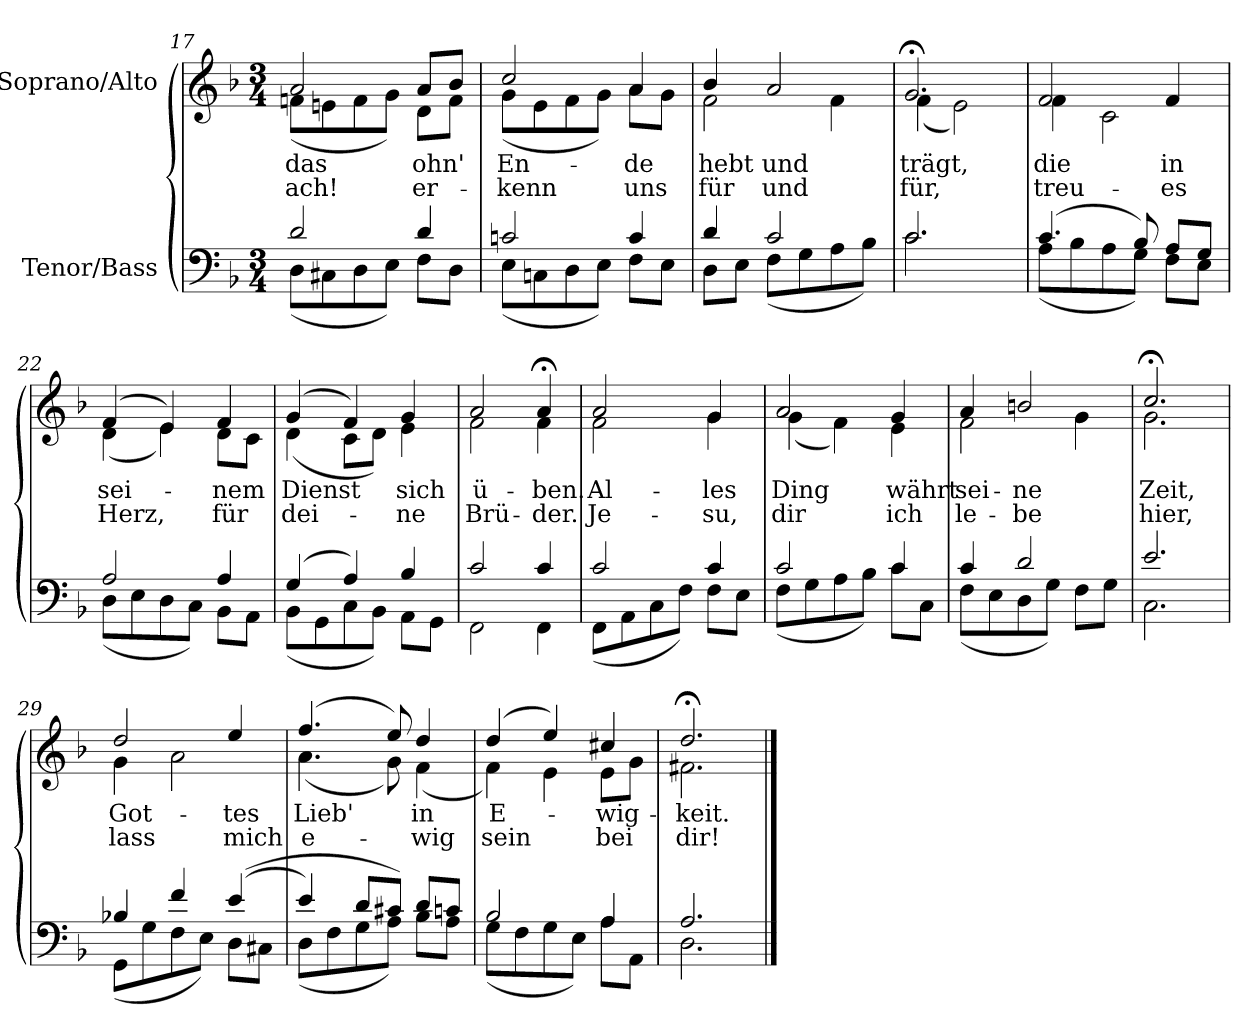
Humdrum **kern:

**kern	**kern	**text	**text
*part2	*part1	*part1	*part1
*staff2	*staff1	*staff1	*staff1
*I"Tenor/Bass	*I"Soprano/Alto	*	*
*clefF4	*clefG2	*	*
*k[b-]	*k[b-]	*	*
*M3/4	*M3/4	*	*
=17	=17	=17	=17
*^	*	*	*
!	!	!	!LO:LY:b	!LO:LY:b
*	*	*^	*	*
2d/	(8D\L	2a/	(8fn\L	das	ach!
.	8C#X\	.	8en\	.	.
.	8D\	.	8f\	.	.
.	8E\J)	.	8g\J)	.	.
!	!	!	!	!LO:LY:b	!LO:LY:b
4d/	8F\L	8a/L	8d\L	ohn'	er-
.	8D\J	8b-/J	8f\J	.	.
=18	=18	=18	=18	=18	=18
!	!	!	!	!LO:LY:b	!LO:LY:b
2cn/	(8E\L	2cc/	(8g\L	En-	-kenn
.	8Cn\	.	8e\	.	.
.	8D\	.	8f\	.	.
.	8E\J)	.	8g\J)	.	.
!	!	!	!	!LO:LY:b	!LO:LY:b
4c/	8F\L	4a/	8a\L	de	uns
.	8E\J	.	8g\J	.	.
!!LO:PB:g=z	!!
=19	=19	=19	=19	=19	=19
!	!	!	!	!LO:LY:b	!LO:LY:b
4d/	8D\L	4b-/	2f\	hebt	für
.	8E\J	.	.	.	.
!	!	!	!	!LO:LY:b	!LO:LY:b
2c/	(8F\L	2a/	.	und	und
.	8G\	.	.	.	.
.	8A\	.	4f\	.	.
.	8B-\J)	.	.	.	.
=20	=20	=20	=20	=20	=20
!	!	!	!	!LO:LY:b	!LO:LY:b
2.c/	2.c\	2.g;</	(4f\	trägt,	für,
.	.	.	2e\)	.	.
=21	=21	=21	=21	=21	=21
!	!	!	!	!LO:LY:b	!LO:LY:b
(4.c/	(8A\L	2f/	4f\	die	treu-
.	8B-\	.	.	.	.
.	8A\	.	2c\	.	.
8B-/)	8G\J)	.	.	.	.
!	!	!	!	!LO:LY:b	!LO:LY:b
8A/L	8F\L	4f/	.	in	-es
8G/J	8E\J	.	.	.	.
=22	=22	=22	=22	=22	=22
!	!	!	!	!LO:LY:b	!LO:LY:b
2A/	(8D\L	(4f/	(4d\	sei-	Herz,
.	8E\	.	.	.	.
.	8D\	4e/)	4e\)	.	.
.	8C\J)	.	.	.	.
!	!	!	!	!LO:LY:b	!LO:LY:b
4A/	8BB-\L	4f/	8d\L	-nem	für
.	8AA\J	.	8c\J	.	.
=23	=23	=23	=23	=23	=23
!	!	!	!	!LO:LY:b	!LO:LY:b
(4G/	(8BB-\L	(4g/	(4d\	Dienst	dei-
.	8GG\	.	.	.	.
4A/)	8C\	4f/)	8c\L	.	.
.	8BB-\J)	.	8d\J)	.	.
!	!	!	!	!LO:LY:b	!LO:LY:b
4B-/	8AA\L	4g/	4e\	sich	-ne
.	8GG\J	.	.	.	.
=24	=24	=24	=24	=24	=24
!	!	!	!	!LO:LY:b	!LO:LY:b
2c/	2FF\	2a/	2f\	ü-	Brü-
!	!	!	!	!LO:LY:b	!LO:LY:b
4c/	4FF\	4a;</	4f\	-ben.	-der.
=25	=25	=25	=25	=25	=25
!	!	!	!	!LO:LY:b	!LO:LY:b
2c/	(8FF\L	2a/	2f\	Al-	Je-
.	8AA\	.	.	.	.
.	8C\	.	.	.	.
.	8F\J)	.	.	.	.
!	!	!	!	!LO:LY:b	!LO:LY:b
4c/	8F\L	4g/	4g\	-les	-su,
.	8E\J	.	.	.	.
!!LO:LB:g=z	!!
=26	=26	=26	=26	=26	=26
!	!	!	!	!LO:LY:b	!LO:LY:b
2c/	(8F\L	2a/	(4g\	Ding	dir
.	8G\	.	.	.	.
.	8A\	.	4f\)	.	.
.	8B-\J)	.	.	.	.
!	!	!	!	!LO:LY:b	!LO:LY:b
4c/	8c\L	4g/	4e\	währt	ich
.	8C\J	.	.	.	.
=27	=27	=27	=27	=27	=27
!	!	!	!	!LO:LY:b	!LO:LY:b
4c/	(8F\L	4a/	2f\	sei-	le-
.	8E\	.	.	.	.
!	!	!	!	!LO:LY:b	!LO:LY:b
2d/	8D\	2bn/	.	ne	-be
.	8G\J)	.	.	.	.
.	8F\L	.	4g\	.	.
.	8G\J	.	.	.	.
=28	=28	=28	=28	=28	=28
!	!	!	!	!LO:LY:b	!LO:LY:b
2.e/	2.C\	2.cc;</	2.g\	Zeit,	hier,
=29	=29	=29	=29	=29	=29
!	!	!	!	!LO:LY:b	!LO:LY:b
4B-X/	(8GG\L	2dd/	4g\	Got-	lass
.	8G\	.	.	.	.
4f/	8F\	.	2a\	.	.
.	8E\J)	.	.	.	.
!	!	!	!	!LO:LY:b	!LO:LY:b
((4e/	8D\L	4ee/	.	-tes	mich
.	8C#X\J	.	.	.	.
=30	=30	=30	=30	=30	=30
!	!	!	!	!LO:LY:b	!LO:LY:b
4e/)	(8D\L	(4.ff/	(4.a\	Lieb'	e-
.	8F\	.	.	.	.
8d/L	8G\	.	.	.	.
8c#X/J)	8A\J)	8ee/)	8g\)	.	.
!	!	!	!	!LO:LY:b	!LO:LY:b
8d/L	8B-\L	4dd/	(4f\	in	-wig
8cn/J	8A\J	.	.	.	.
=31	=31	=31	=31	=31	=31
!	!	!	!	!LO:LY:b	!LO:LY:b
2B-/	(8G\L	(4dd/	4f\)	E-	sein
.	8F\	.	.	.	.
.	8G\	4ee/)	4e\	.	.
.	8E\J)	.	.	.	.
!	!	!	!	!LO:LY:b	!LO:LY:b
4A/	8A\L	4cc#X/	8e\L	-wig-	bei
.	8AA\J	.	8g\J	.	.
=32	=32	=32	=32	=32	=32
!	!	!	!	!LO:LY:b	!LO:LY:b
2.A/	2.D\	2.dd;</	2.f#X\	-keit.	dir!
*v	*v	*	*	*	*
*	*v	*v	*	*
==	==	==	==
*-	*-	*-	*-
